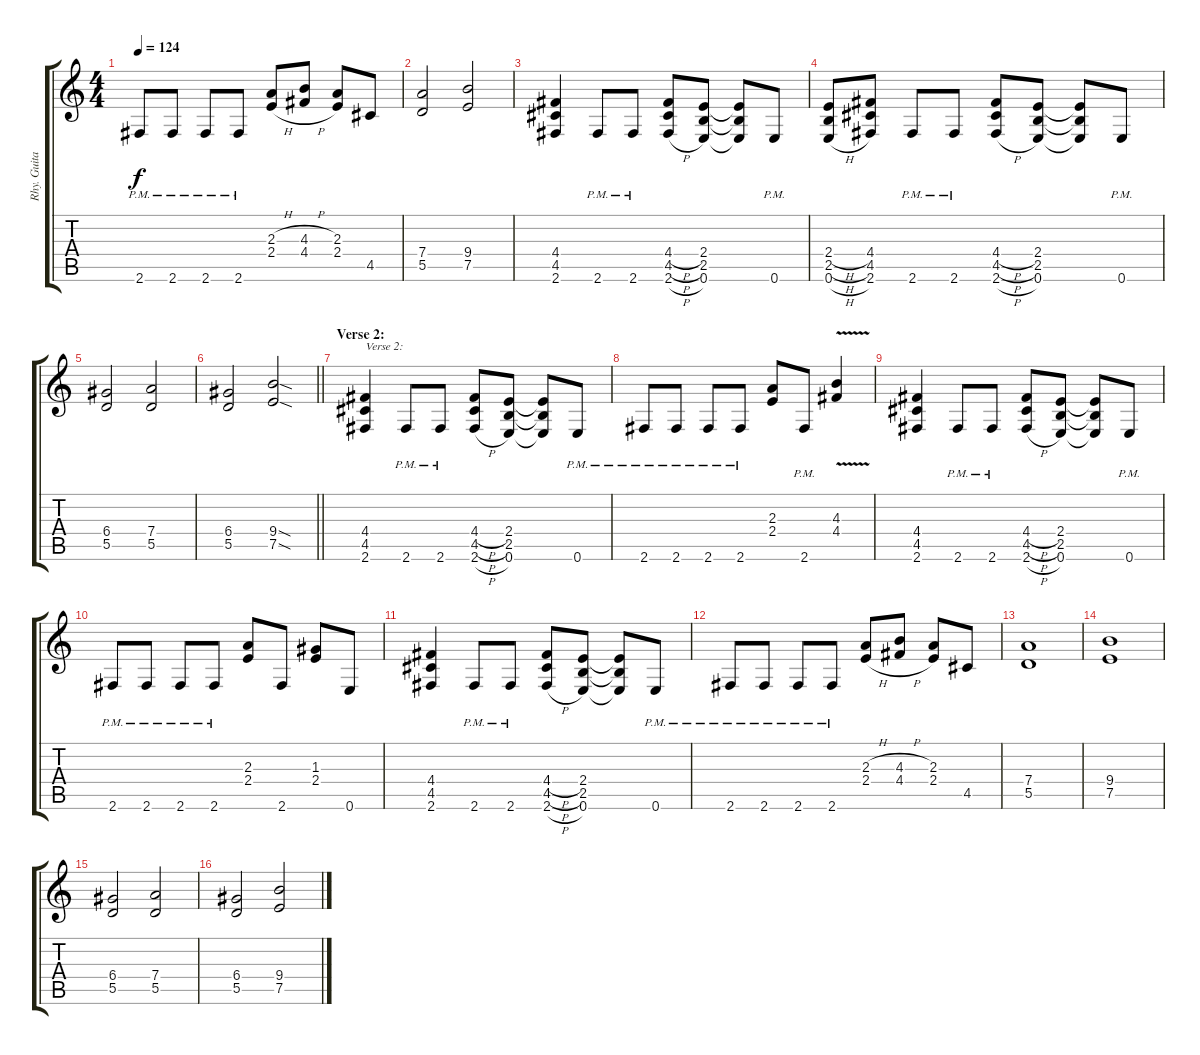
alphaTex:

\track ("Rhy. Guitar 1" "Rhy. Guita") {instrument distortionguitar}
\staff {score tabs}
\tuning (E4 B3 G3 D3 A2 E2) {hide}
\ts (4 4)
\tempo 124
\clef g2
\ks c
2.6{pm}.8{dy f} 2.6{pm}.8 2.6{pm}.8 2.6{pm}.8 (2.3{h} 2.4{h}).8 (4.3{h} 4.4{h}).8 (2.3 2.4).8 4.5.8 |
(7.4 5.5).2 (9.4 7.5).2 |
(4.4 4.5 2.6).4 2.6{pm}.8 2.6{pm}.8 (4.4{h} 4.5{h} 2.6{h}).8 (2.4 2.5 0.6).8 (2.4{t} 2.5{t} 0.6{t}).8 0.6{pm}.8 |
(2.4{h} 2.5{h} 0.6{h}).8 (4.4 4.5 2.6).8 2.6{pm}.8 2.6{pm}.8 (4.4{h} 4.5{h} 2.6{h}).8 (2.4 2.5 0.6).8 (2.4{t} 2.5{t} 0.6{t}).8 0.6{pm}.8 |
(6.4 5.5).2 (7.4 5.5).2 |
\barLineRight lightlight
(6.4 5.5).2 (9.4{sod} 7.5{sod}).2 |
\section ("" "Verse 2:")
(4.4 4.5 2.6).4{txt "Verse 2:"} 2.6{pm}.8 2.6{pm}.8 (4.4{h} 4.5{h} 2.6{h}).8 (2.4 2.5 0.6).8 (2.4{t} 2.5{t} 0.6{t}).8 0.6{pm}.8 |
2.6{pm}.8 2.6{pm}.8 2.6{pm}.8 2.6{pm}.8 (2.3 2.4).8 2.6{pm}.8 (4.3{v} 4.4).4 |
(4.4 4.5 2.6).4 2.6{pm}.8 2.6{pm}.8 (4.4{h} 4.5{h} 2.6{h}).8 (2.4 2.5 0.6).8 (2.4{t} 2.5{t} 0.6{t}).8 0.6{pm}.8 |
2.6{pm}.8 2.6{pm}.8 2.6{pm}.8 2.6{pm}.8 (2.3 2.4).8 2.6.8 (1.3 2.4).8 0.6.8 |
(4.4 4.5 2.6).4 2.6{pm}.8 2.6{pm}.8 (4.4{h} 4.5{h} 2.6{h}).8 (2.4 2.5 0.6).8 (2.4{t} 2.5{t} 0.6{t}).8 0.6{pm}.8 |
2.6{pm}.8 2.6{pm}.8 2.6{pm}.8 2.6{pm}.8 (2.3{h} 2.4{h}).8 (4.3{h} 4.4{h}).8 (2.3 2.4).8 4.5.8 |
(7.4 5.5).1 |
(9.4 7.5).1 |
(6.4 5.5).2 (7.4 5.5).2 |
(6.4 5.5).2 (9.4 7.5).2
